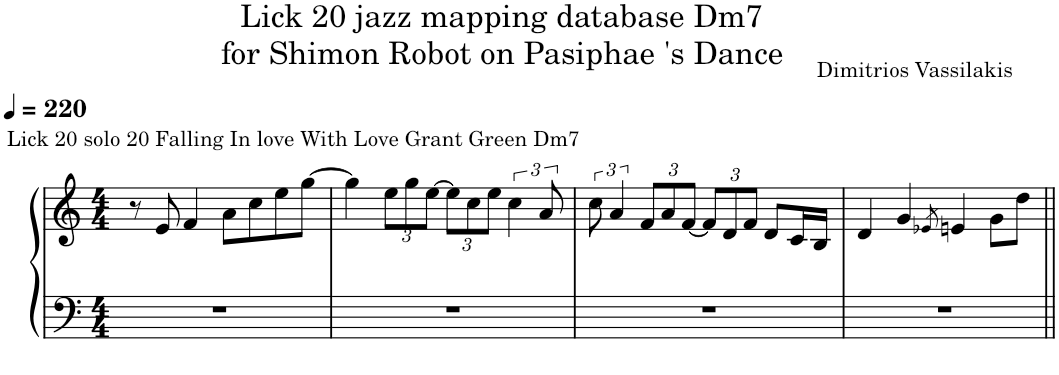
**kern	**kern
*part1	*part1
*staff2	*staff1
*I"Piano	*
*I'Pno.	*
*clefF4	*clefG2
*k[]	*k[]
*M4/4	*M4/4
*MM220	*MM220
=1	=1
!	!LO:TX:a:t=Lick 20 solo 20 Falling In love With Love Grant Green Dm7
1r	8r
.	8e/
.	4f/
.	8a\L
.	8cc\
.	8ee\
.	[8gg\J
=2	=2
1r	4gg\]
*	*Xbrackettup
.	12ee\L
.	12gg\
.	[12ee\J
.	12ee\L]
.	12cc\
.	12ee\J
*	*brackettup
.	6cc\
.	12a/
=3	=3
1r	12cc\
.	6a/
*	*Xbrackettup
.	12f/L
.	12a/
.	[12f/J
.	12f/L]
.	12d/
.	12f/J
.	8d/L
.	16c/L
.	16B/JJ
=4	=4
1r	4d/
.	4g/
.	8qe-X/
.	4en/
.	8g\L
.	8dd\J
=||	=||
*-	*-
